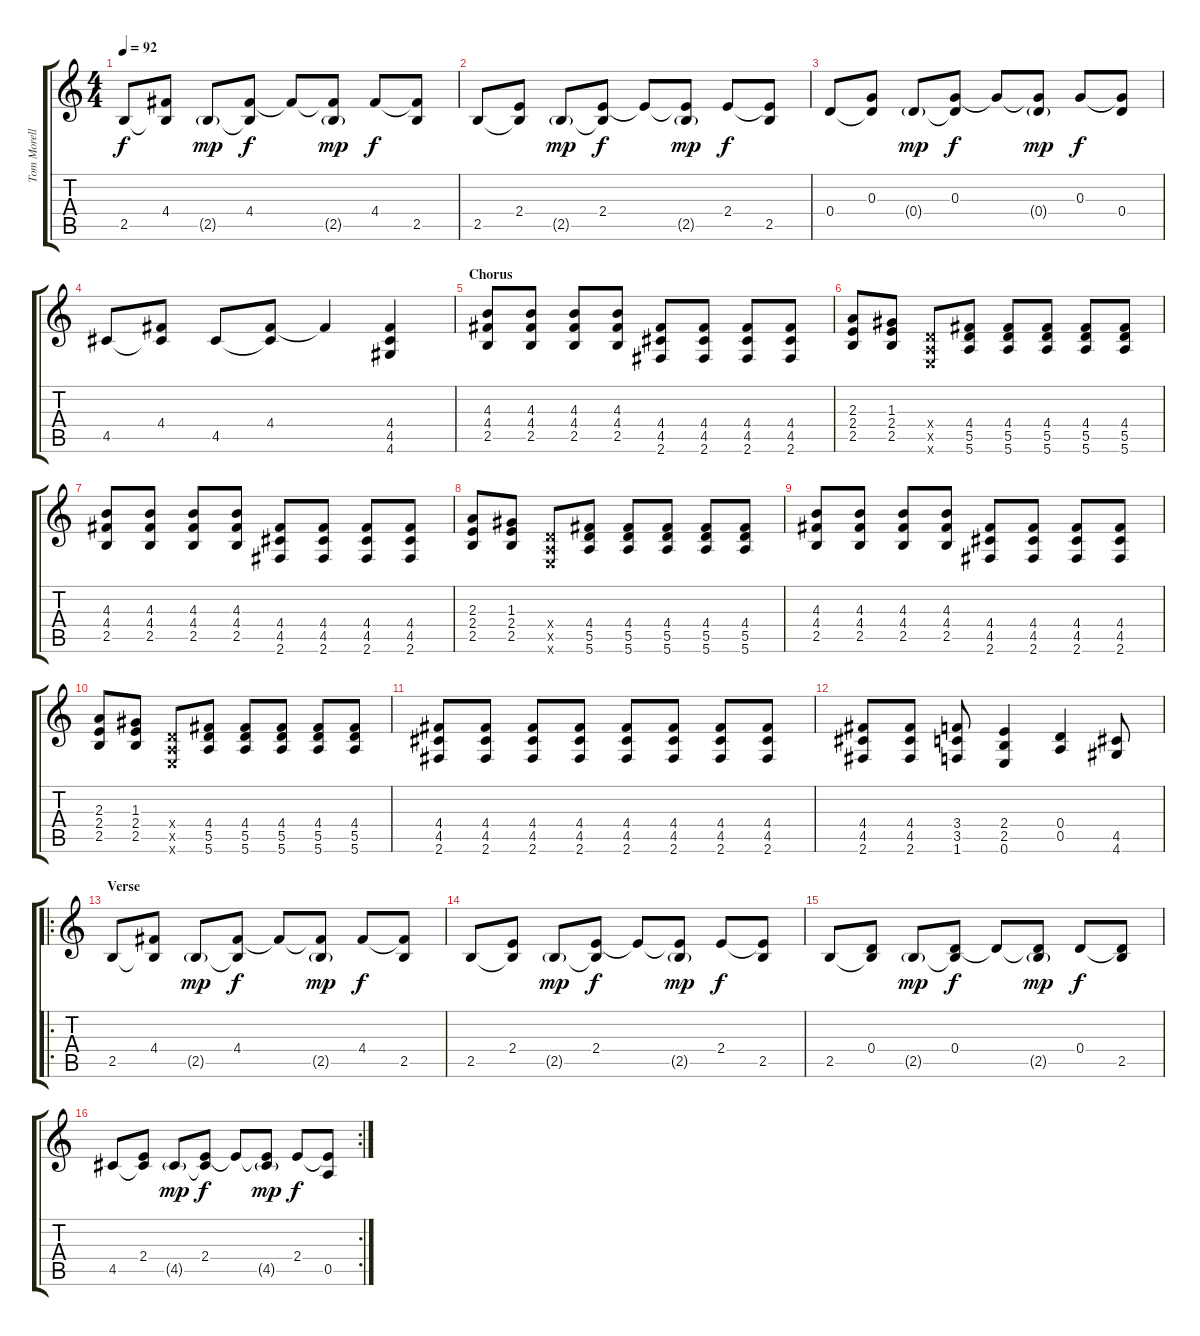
\track ("Tom Morello" "Tom Morell") {instrument overdrivenguitar}
\staff {score tabs}
\tuning (E4 B3 G3 D3 A2 E2) {hide}
\ts (4 4)
\tempo 92
\clef g2
\ks c
2.5.8{dy f} (4.4 2.5{t}).8 2.5{g}.8{dy mp} (4.4 2.5{t}).8{dy f} 4.4{t}.8 (4.4{t} 2.5{g}).8{dy mp} 4.4.8{dy f} (4.4{t} 2.5).8 |
2.5.8 (2.4 2.5{t}).8 2.5{g}.8{dy mp} (2.4 2.5{t}).8{dy f} 2.4{t}.8 (2.4{t} 2.5{g}).8{dy mp} 2.4.8{dy f} (2.4{t} 2.5).8 |
0.4.8 (0.3 0.4{t}).8 0.4{g}.8{dy mp} (0.3 0.4{t}).8{dy f} 0.3{t}.8 (0.3{t} 0.4{g}).8{dy mp} 0.3.8{dy f} (0.3{t} 0.4).8 |
4.5.8 (4.4 4.5{t}).8 4.5.8 (4.4 4.5{t}).8 4.4{t}.4 (4.4 4.5 4.6).4{volume 6 instrument distortionguitar} |
\section ("" "Chorus")
(4.3 4.4 2.5).8{volume 16 instrument distortionguitar} (4.3 4.4 2.5).8 (4.3 4.4 2.5).8 (4.3 4.4 2.5).8 (4.4 4.5 2.6).8 (4.4 4.5 2.6).8 (4.4 4.5 2.6).8 (4.4 4.5 2.6).8 |
(2.3 2.4 2.5).8{volume 16 instrument distortionguitar} (1.3 2.4 2.5).8 (0.4{x} 0.5{x} 0.6{x}).8 (4.4 5.5 5.6).8 (4.4 5.5 5.6).8 (4.4 5.5 5.6).8 (4.4 5.5 5.6).8 (4.4 5.5 5.6).8 |
(4.3 4.4 2.5).8{volume 16 instrument distortionguitar} (4.3 4.4 2.5).8 (4.3 4.4 2.5).8 (4.3 4.4 2.5).8 (4.4 4.5 2.6).8 (4.4 4.5 2.6).8 (4.4 4.5 2.6).8 (4.4 4.5 2.6).8 |
(2.3 2.4 2.5).8{volume 16 instrument distortionguitar} (1.3 2.4 2.5).8 (0.4{x} 0.5{x} 0.6{x}).8 (4.4 5.5 5.6).8 (4.4 5.5 5.6).8 (4.4 5.5 5.6).8 (4.4 5.5 5.6).8 (4.4 5.5 5.6).8 |
(4.3 4.4 2.5).8{volume 16 instrument distortionguitar} (4.3 4.4 2.5).8 (4.3 4.4 2.5).8 (4.3 4.4 2.5).8 (4.4 4.5 2.6).8 (4.4 4.5 2.6).8 (4.4 4.5 2.6).8 (4.4 4.5 2.6).8 |
(2.3 2.4 2.5).8{volume 16 instrument distortionguitar} (1.3 2.4 2.5).8 (0.4{x} 0.5{x} 0.6{x}).8 (4.4 5.5 5.6).8 (4.4 5.5 5.6).8 (4.4 5.5 5.6).8 (4.4 5.5 5.6).8 (4.4 5.5 5.6).8 |
(4.4 4.5 2.6).8{volume 16 instrument distortionguitar} (4.4 4.5 2.6).8 (4.4 4.5 2.6).8 (4.4 4.5 2.6).8 (4.4 4.5 2.6).8 (4.4 4.5 2.6).8 (4.4 4.5 2.6).8 (4.4 4.5 2.6).8 |
(4.4 4.5 2.6).8{volume 16 instrument distortionguitar} (4.4 4.5 2.6).8 (3.4 3.5 1.6).8 (2.4 2.5 0.6).4 (0.4 0.5).4 (4.5 4.6).8 |
\ro
\section ("" "Verse")
2.5.8{volume 13 instrument overdrivenguitar} (4.4 2.5{t}).8 2.5{g}.8{dy mp} (4.4 2.5{t}).8{dy f} 4.4{t}.8 (4.4{t} 2.5{g}).8{dy mp} 4.4.8{dy f} (4.4{t} 2.5).8 |
2.5.8 (2.4 2.5{t}).8 2.5{g}.8{dy mp} (2.4 2.5{t}).8{dy f} 2.4{t}.8 (2.4{t} 2.5{g}).8{dy mp} 2.4.8{dy f} (2.4{t} 2.5).8 |
2.5.8 (0.4 2.5{t}).8 2.5{g}.8{dy mp} (0.4 2.5{t}).8{dy f} 0.4{t}.8 (0.4{t} 2.5{g}).8{dy mp} 0.4.8{dy f} (0.4{t} 2.5).8 |
\rc 2
4.5.8 (2.4 4.5{t}).8 4.5{g}.8{dy mp} (2.4 4.5{t}).8{dy f} 2.4{t}.8 (2.4{t} 4.5{g}).8{dy mp} 2.4.8{dy f} (2.4{t} 0.5).8
